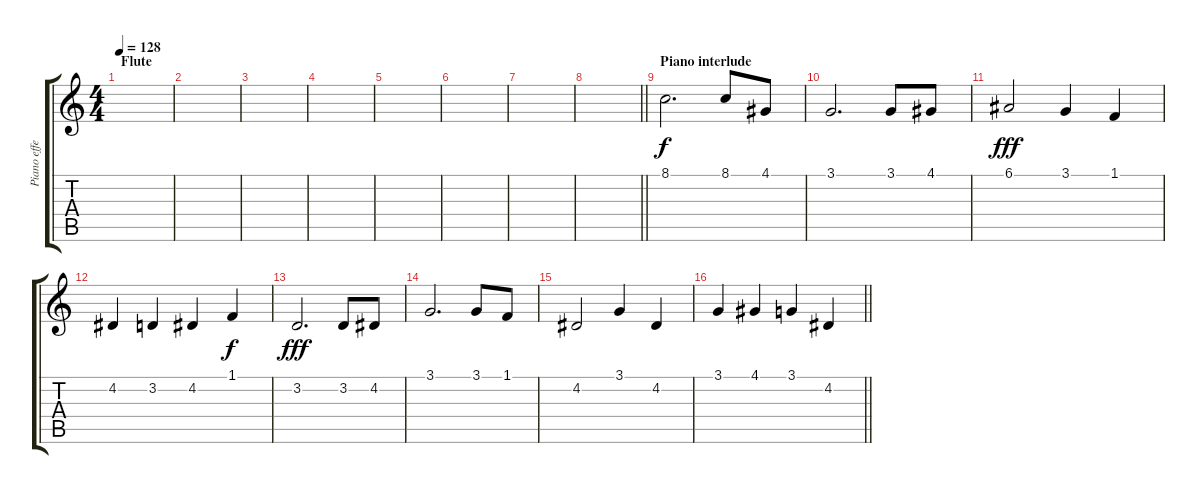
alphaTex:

\track ("Piano effects" "Piano effe") {instrument synthstrings2}
\staff {score tabs}
\tuning (E4 B3 G3 D3 A2 E2) {hide}
\ts (4 4)
\section ("" "Flute")
\tempo 128
\clef g2
\ks c
|
|
|
|
|
|
|
\barLineRight lightlight
|
\section ("" "Piano interlude")
8.1.2{d} 8.1.8 4.1.8 |
3.1.2{d} 3.1.8{dy f} 4.1.8 |
6.1.2{dy fff} 3.1.4 1.1.4 |
4.2.4 3.2.4 4.2.4 1.1.4{dy f} |
3.2.2{d dy fff} 3.2.8 4.2.8 |
3.1.2{d} 3.1.8 1.1.8 |
4.2.2 3.1.4 4.2.4 |
\barLineRight lightlight
3.1.4 4.1.4 3.1.4 4.2.4
